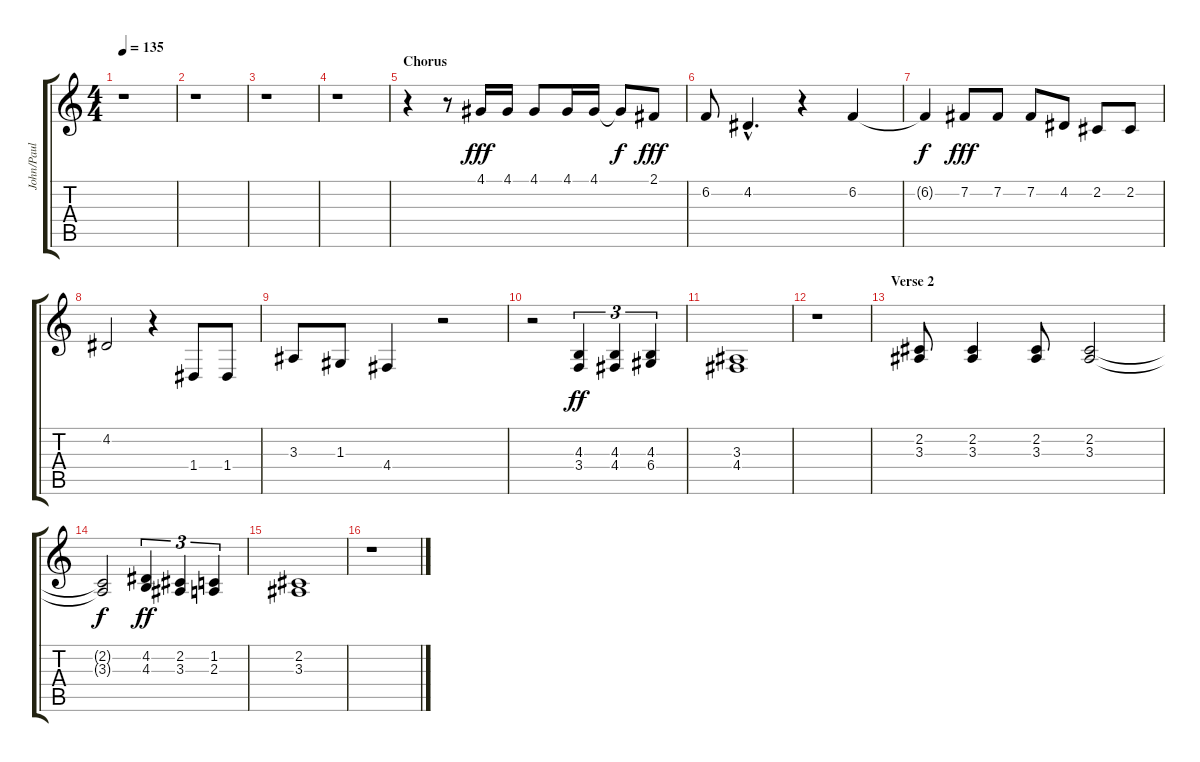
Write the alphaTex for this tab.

\track ("John/Paul Vocals" "John/Paul ") {instrument altosax}
\staff {score tabs}
\tuning (E4 B3 G3 D3 A2 E2) {hide}
\ts (4 4)
\tempo 135
\clef g2
\ks c
r.1{dy ff} |
r.1 |
r.1 |
r.1 |
\section ("" "Chorus")
r.4 r.8 4.1.16{txt " " dy fff} 4.1.16 4.1.8{txt " "} 4.1.16 4.1.16 4.1{t}.8{dy f} 2.1.8{txt " " dy fff} |
6.2.8{txt " "} 4.2{hac}.4{d txt " "} r.4 6.2.4{txt " "} |
6.2{t}.4{dy f} 7.2.8{txt " " dy fff} 7.2.8 7.2.8{txt " "} 4.2.8 2.2.8{txt " "} 2.2.8 |
4.2.2{txt " "} r.4 1.4.8{txt " "} 1.4.8 |
3.3.8{txt " "} 1.3.8 4.4.4{txt " "} r.2 |
r.2 (4.3 3.4).4{tu (3 2) txt " " dy ff} (4.3 4.4).4{tu (3 2) txt " "} (4.3 6.4).4{tu (3 2) txt " "} |
(3.3 4.4).1{txt " "} |
r.1 |
\section ("" "Verse 2")
(2.2 3.3).8 (2.2 3.3).4 (2.2 3.3).8 (2.2 3.3).2 |
(2.2{t} 3.3{t}).2{dy f} (4.2 4.3).4{tu (3 2) dy ff} (2.2 3.3).4{tu (3 2)} (1.2 2.3).4{tu (3 2)} |
(2.2 3.3).1 |
r.1
